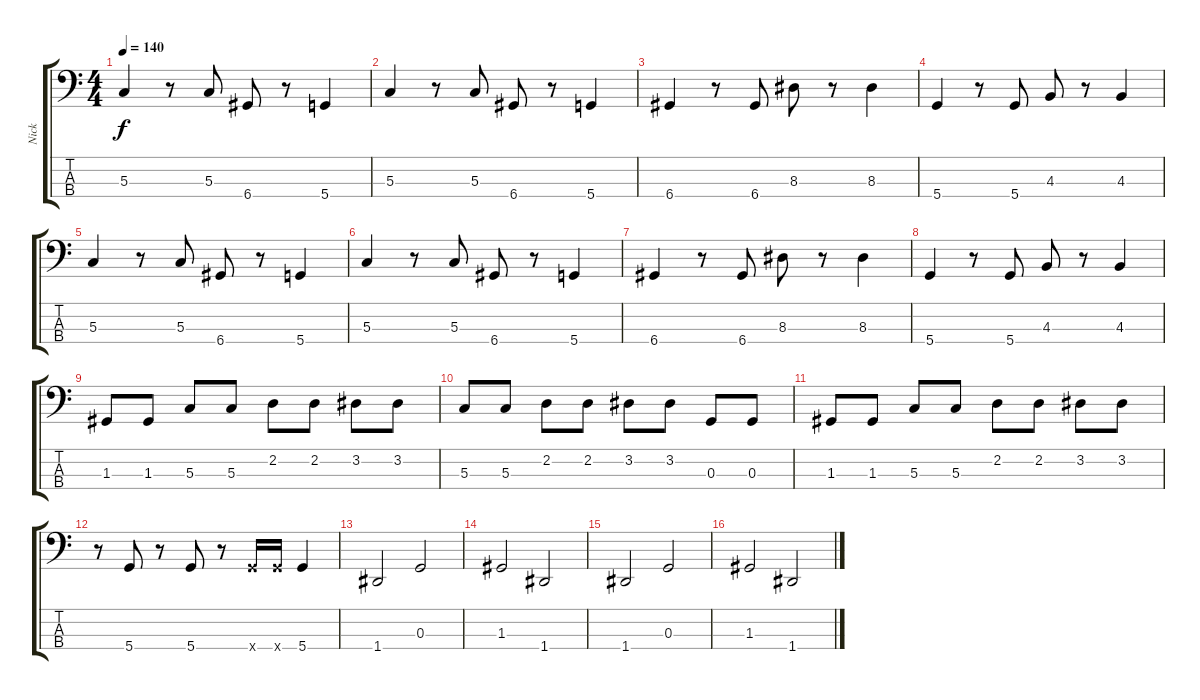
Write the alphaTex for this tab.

\track ("Nick" "Nick") {instrument electricbassfinger}
\staff {score tabs}
\tuning (F2 C2 G1 D1) {hide}
\ts (4 4)
\tempo 140
\clef f4
\ks c
5.3.4{dy f} r.8 5.3.8 6.4.8 r.8 5.4.4 |
5.3.4 r.8 5.3.8 6.4.8 r.8 5.4.4 |
6.4.4 r.8 6.4.8 8.3.8 r.8 8.3.4 |
5.4.4 r.8 5.4.8 4.3.8 r.8 4.3.4 |
5.3.4 r.8 5.3.8 6.4.8 r.8 5.4.4 |
5.3.4 r.8 5.3.8 6.4.8 r.8 5.4.4 |
6.4.4 r.8 6.4.8 8.3.8 r.8 8.3.4 |
5.4.4 r.8 5.4.8 4.3.8 r.8 4.3.4 |
1.3.8 1.3.8 5.3.8 5.3.8 2.2.8 2.2.8 3.2.8 3.2.8 |
5.3.8 5.3.8 2.2.8 2.2.8 3.2.8 3.2.8 0.3.8 0.3.8 |
1.3.8 1.3.8 5.3.8 5.3.8 2.2.8 2.2.8 3.2.8 3.2.8 |
r.8 5.4.8 r.8 5.4.8 r.8 5.4{x}.16 5.4{x}.16 5.4.4 |
1.4.2 0.3.2 |
1.3.2 1.4.2 |
1.4.2 0.3.2 |
1.3.2 1.4.2
